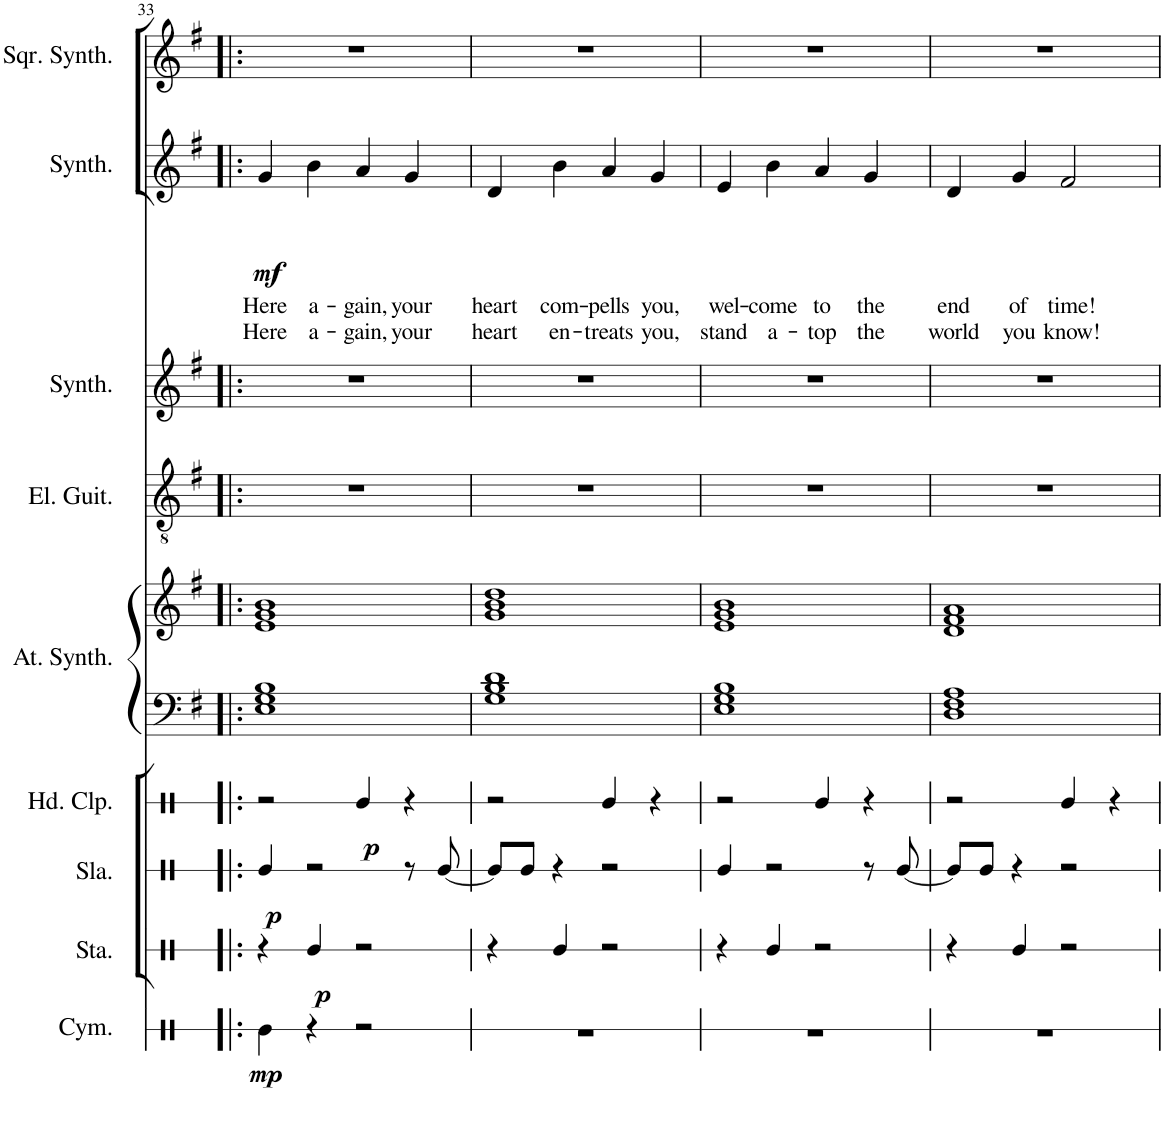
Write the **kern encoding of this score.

**kern	**dynam	**kern	**dynam	**kern	**dynam	**kern	**dynam	**kern	**kern	**kern	**kern	**kern	**text	**text	**dynam	**kern
*part9	*part9	*part8	*part8	*part7	*part7	*part6	*part6	*part5	*part5	*part4	*part3	*part2	*part2	*part2	*part2	*part1
*staff10	*staff10	*staff9	*staff9	*staff8	*staff8	*staff7	*staff7	*staff6	*staff5	*staff4	*staff3	*staff2	*staff2	*staff2	*staff2	*staff1
*I"Cymbal	*	*I"Stamp	*	*I"Slap	*	*I"Hand Clap	*	*I"Atmosphere Synthesizer	*	*I"Electric Guitar	*I"Pad Synthesizer	*I"Rain Synthesizer	*	*	*	*I"Square Synthesizer
*I'Cym.	*	*I'Sta.	*	*I'Sla.	*	*I'Hd. Clp.	*	*I'At. Synth.	*	*I'El. Guit.	*I'Synth.	*I'Synth.	*	*	*	*I'Sqr. Synth.
!!LO:PB:g=z
*clefX	*	*clefX	*	*clefX	*	*clefX	*	*clefF4	*clefG2	*clefGv2	*clefG2	*clefG2	*	*	*	*clefG2
*k[]	*	*k[]	*	*k[]	*	*k[]	*	*k[f#]	*k[f#]	*k[f#]	*k[f#]	*k[f#]	*	*	*	*k[f#]
*M4/4	*	*M4/4	*	*M4/4	*	*M4/4	*	*M4/4	*M4/4	*M4/4	*M4/4	*M4/4	*	*	*	*M4/4
=33!|:	=33!|:	=33!|:	=33!|:	=33!|:	=33!|:	=33!|:	=33!|:	=33!|:	=33!|:	=33!|:	=33!|:	=33!|:	=33!|:	=33!|:	=33!|:	=33!|:
!	!LO:DY:b	!	!	!	!LO:DY:b	!	!	!	!	!	!	!	!LO:LY:b	!LO:LY:b	!LO:DY:b	!
4Re\	mp	4r	.	4Re/	p	2r	.	1E 1G 1B	1e 1g 1b	1r	1r	4g/	Here	Here	mf	1r
!	!	!	!LO:DY:b	!	!	!	!	!	!	!	!	!	!LO:LY:b	!LO:LY:b	!	!
4r	.	4Re/	p	2r	.	.	.	.	.	.	.	4b\	a-	a-	.	.
!	!	!	!	!	!	!	!LO:DY:b	!	!	!	!	!	!LO:LY:b	!LO:LY:b	!	!
2r	.	2r	.	.	.	4Re/	p	.	.	.	.	4a/	-gain,	-gain,	.	.
!	!	!	!	!	!	!	!	!	!	!	!	!	!LO:LY:b	!LO:LY:b	!	!
.	.	.	.	8r	.	4r	.	.	.	.	.	4g/	your	your	.	.
.	.	.	.	[8Re/	.	.	.	.	.	.	.	.	.	.	.	.
=34	=34	=34	=34	=34	=34	=34	=34	=34	=34	=34	=34	=34	=34	=34	=34	=34
!	!	!	!	!	!	!	!	!	!	!	!	!	!LO:LY:b	!LO:LY:b	!	!
1r	.	4r	.	8Re/L]	.	2r	.	1G 1B 1d	1g 1b 1dd	1r	1r	4d/	heart	heart	.	1r
.	.	.	.	8Re/J	.	.	.	.	.	.	.	.	.	.	.	.
!	!	!	!	!	!	!	!	!	!	!	!	!	!LO:LY:b	!LO:LY:b	!	!
.	.	4Re/	.	4r	.	.	.	.	.	.	.	4b\	com-	en-	.	.
!	!	!	!	!	!	!	!	!	!	!	!	!	!LO:LY:b	!LO:LY:b	!	!
.	.	2r	.	2r	.	4Re/	.	.	.	.	.	4a/	-pells	-treats	.	.
!	!	!	!	!	!	!	!	!	!	!	!	!	!LO:LY:b	!LO:LY:b	!	!
.	.	.	.	.	.	4r	.	.	.	.	.	4g/	you,	you,	.	.
=35	=35	=35	=35	=35	=35	=35	=35	=35	=35	=35	=35	=35	=35	=35	=35	=35
!	!	!	!	!	!	!	!	!	!	!	!	!	!LO:LY:b	!LO:LY:b	!	!
1r	.	4r	.	4Re/	.	2r	.	1E 1G 1B	1e 1g 1b	1r	1r	4e/	wel-	stand	.	1r
!	!	!	!	!	!	!	!	!	!	!	!	!	!LO:LY:b	!LO:LY:b	!	!
.	.	4Re/	.	2r	.	.	.	.	.	.	.	4b\	-come	a-	.	.
!	!	!	!	!	!	!	!	!	!	!	!	!	!LO:LY:b	!LO:LY:b	!	!
.	.	2r	.	.	.	4Re/	.	.	.	.	.	4a/	to	-top	.	.
!	!	!	!	!	!	!	!	!	!	!	!	!	!LO:LY:b	!LO:LY:b	!	!
.	.	.	.	8r	.	4r	.	.	.	.	.	4g/	the	the	.	.
.	.	.	.	[8Re/	.	.	.	.	.	.	.	.	.	.	.	.
=36	=36	=36	=36	=36	=36	=36	=36	=36	=36	=36	=36	=36	=36	=36	=36	=36
!	!	!	!	!	!	!	!	!	!	!	!	!	!LO:LY:b	!LO:LY:b	!	!
1r	.	4r	.	8Re/L]	.	2r	.	1D 1F# 1A	1d 1f# 1a	1r	1r	4d/	end	world	.	1r
.	.	.	.	8Re/J	.	.	.	.	.	.	.	.	.	.	.	.
!	!	!	!	!	!	!	!	!	!	!	!	!	!LO:LY:b	!LO:LY:b	!	!
.	.	4Re/	.	4r	.	.	.	.	.	.	.	4g/	of	you	.	.
!	!	!	!	!	!	!	!	!	!	!	!	!	!LO:LY:b	!LO:LY:b	!	!
.	.	2r	.	2r	.	4Re/	.	.	.	.	.	2f#/	time!	know!	.	.
.	.	.	.	.	.	4r	.	.	.	.	.	.	.	.	.	.
=	=	=	=	=	=	=	=	=	=	=	=	=	=	=	=	=
*-	*-	*-	*-	*-	*-	*-	*-	*-	*-	*-	*-	*-	*-	*-	*-	*-
